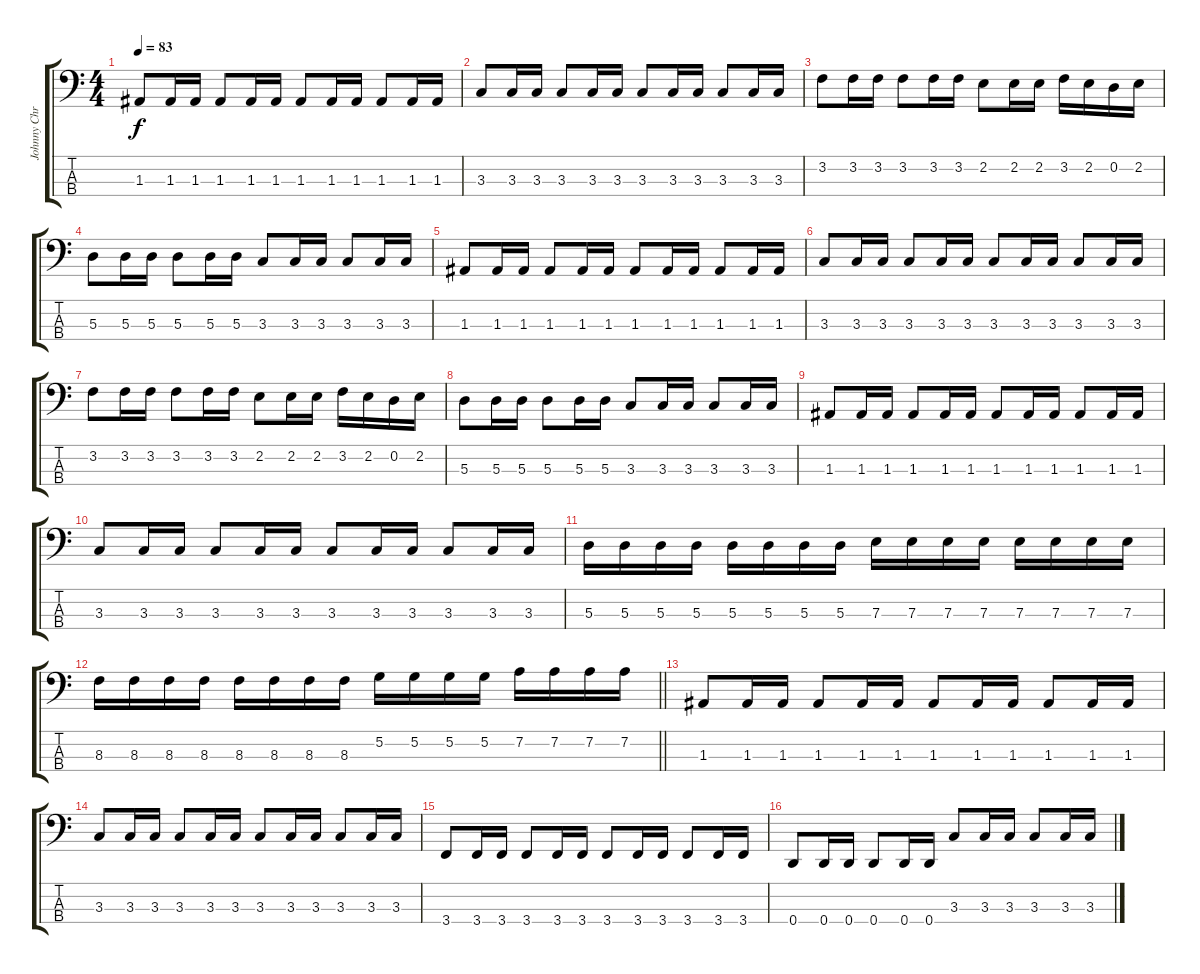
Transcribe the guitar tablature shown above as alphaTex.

\track ("Johnny Christ" "Johnny Chr") {instrument electricbassfinger}
\staff {score tabs}
\tuning (G2 D2 A1 D1) {hide}
\ts (4 4)
\tempo 83
\clef f4
\ks c
1.3.8{dy f} 1.3.16 1.3.16 1.3.8 1.3.16 1.3.16 1.3.8 1.3.16 1.3.16 1.3.8 1.3.16 1.3.16 |
3.3.8 3.3.16 3.3.16 3.3.8 3.3.16 3.3.16 3.3.8 3.3.16 3.3.16 3.3.8 3.3.16 3.3.16 |
3.2.8 3.2.16 3.2.16 3.2.8 3.2.16 3.2.16 2.2.8 2.2.16 2.2.16 3.2.16 2.2.16 0.2.16 2.2.16 |
5.3.8 5.3.16 5.3.16 5.3.8 5.3.16 5.3.16 3.3.8 3.3.16 3.3.16 3.3.8 3.3.16 3.3.16 |
1.3.8 1.3.16 1.3.16 1.3.8 1.3.16 1.3.16 1.3.8 1.3.16 1.3.16 1.3.8 1.3.16 1.3.16 |
3.3.8 3.3.16 3.3.16 3.3.8 3.3.16 3.3.16 3.3.8 3.3.16 3.3.16 3.3.8 3.3.16 3.3.16 |
3.2.8 3.2.16 3.2.16 3.2.8 3.2.16 3.2.16 2.2.8 2.2.16 2.2.16 3.2.16 2.2.16 0.2.16 2.2.16 |
5.3.8 5.3.16 5.3.16 5.3.8 5.3.16 5.3.16 3.3.8 3.3.16 3.3.16 3.3.8 3.3.16 3.3.16 |
1.3.8 1.3.16 1.3.16 1.3.8 1.3.16 1.3.16 1.3.8 1.3.16 1.3.16 1.3.8 1.3.16 1.3.16 |
3.3.8 3.3.16 3.3.16 3.3.8 3.3.16 3.3.16 3.3.8 3.3.16 3.3.16 3.3.8 3.3.16 3.3.16 |
5.3.16 5.3.16 5.3.16 5.3.16 5.3.16 5.3.16 5.3.16 5.3.16 7.3.16 7.3.16 7.3.16 7.3.16 7.3.16 7.3.16 7.3.16 7.3.16 |
\barLineRight lightlight
8.3.16 8.3.16 8.3.16 8.3.16 8.3.16 8.3.16 8.3.16 8.3.16 5.2.16 5.2.16 5.2.16 5.2.16 7.2.16 7.2.16 7.2.16 7.2.16 |
1.3.8 1.3.16 1.3.16 1.3.8 1.3.16 1.3.16 1.3.8 1.3.16 1.3.16 1.3.8 1.3.16 1.3.16 |
3.3.8 3.3.16 3.3.16 3.3.8 3.3.16 3.3.16 3.3.8 3.3.16 3.3.16 3.3.8 3.3.16 3.3.16 |
3.4.8 3.4.16 3.4.16 3.4.8 3.4.16 3.4.16 3.4.8 3.4.16 3.4.16 3.4.8 3.4.16 3.4.16 |
0.4.8 0.4.16 0.4.16 0.4.8 0.4.16 0.4.16 3.3.8 3.3.16 3.3.16 3.3.8 3.3.16 3.3.16
